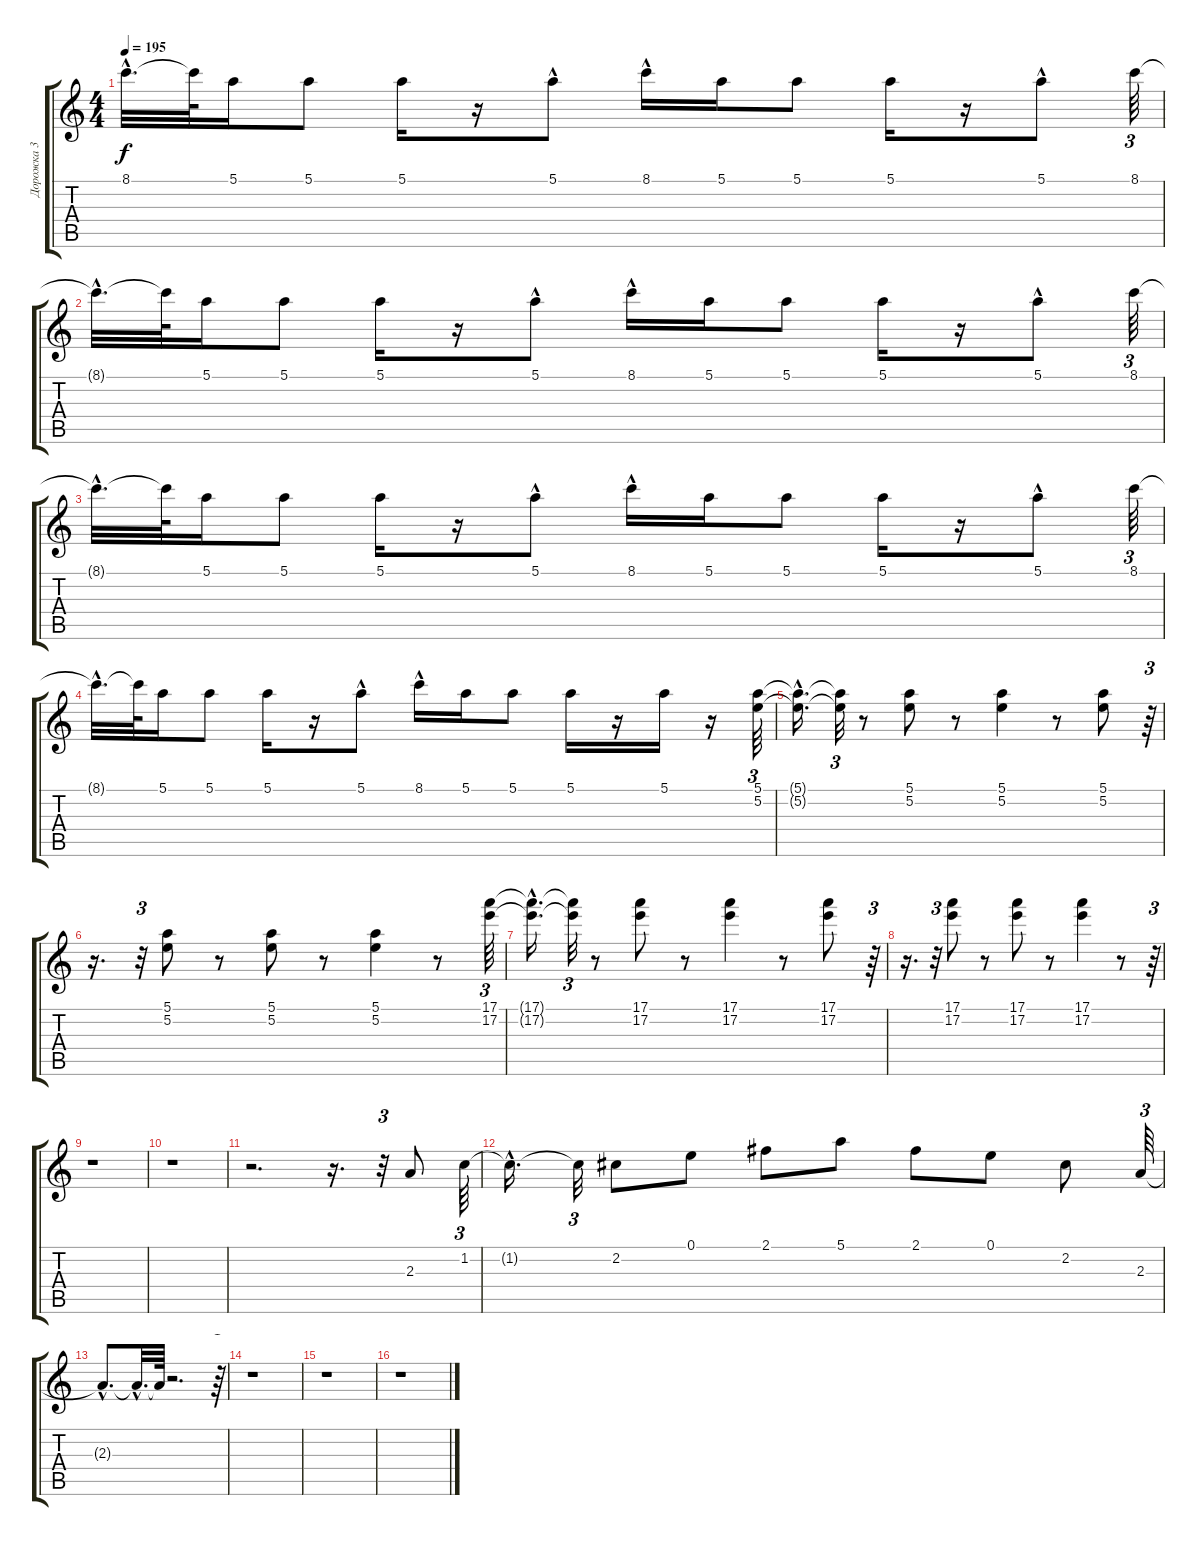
\track ("Дорожка 3" "Дорожка 3") {instrument electricguitarmuted}
\staff {score tabs}
\tuning (E4 B3 G3 D3 A2 E2) {hide}
\ts (4 4)
\tempo 195
\clef g2
\ks c
8.1{hac t}.32{d dy f} 8.1{t}.64 5.1.16 5.1.8 5.1.16 r.16 5.1{hac}.8 8.1{hac}.16 5.1.16 5.1.8 5.1.16 r.16 5.1{hac}.8 8.1.64{tu (3 2)} |
8.1{hac t}.32{d} 8.1{t}.64 5.1.16 5.1.8 5.1.16 r.16 5.1{hac}.8 8.1{hac}.16 5.1.16 5.1.8 5.1.16 r.16 5.1{hac}.8 8.1.64{tu (3 2)} |
8.1{hac t}.32{d} 8.1{t}.64 5.1.16 5.1.8 5.1.16 r.16 5.1{hac}.8 8.1{hac}.16 5.1.16 5.1.8 5.1.16 r.16 5.1{hac}.8 8.1.64{tu (3 2)} |
8.1{hac t}.32{d} 8.1{t}.64 5.1.16 5.1.8 5.1.16 r.16 5.1{hac}.8 8.1{hac}.16 5.1.16 5.1.8 5.1.16 r.16 5.1.16 r.16 (5.1 5.2).64{tu (3 2)} |
(5.1{hac t} 5.2{hac t}).16{d} (5.1{t} 5.2{t}).32{tu (3 2)} r.8 (5.1 5.2).8 r.8 (5.1 5.2).4 r.8 (5.1 5.2).8 r.64{tu (3 2)} |
r.16{d} r.32{tu (3 2)} (5.1 5.2).8 r.8 (5.1 5.2).8 r.8 (5.1 5.2).4 r.8 (17.1 17.2).64{tu (3 2)} |
(17.1{hac t} 17.2{hac t}).16{d} (17.1{t} 17.2{t}).32{tu (3 2)} r.8 (17.1 17.2).8 r.8 (17.1 17.2).4 r.8 (17.1 17.2).8 r.64{tu (3 2)} |
r.16{d} r.32{tu (3 2)} (17.1 17.2).8 r.8 (17.1 17.2).8 r.8 (17.1 17.2).4 r.8 r.64{tu (3 2)} |
r.1 |
r.1 |
r.2{d} r.16{d} r.32{tu (3 2)} 2.3.8 1.2.64{tu (3 2)} |
1.2{hac t}.16{d} 1.2{t}.32{tu (3 2)} 2.2.8 0.1.8 2.1.8 5.1.8 2.1.8 0.1.8 2.2.8 2.3.64{tu (3 2)} |
2.3{hac t}.8{d} 2.3{hac t}.32{d} 2.3{t}.64 r.2{d} r.64{tu (3 2)} |
r.1 |
r.1 |
r.1
